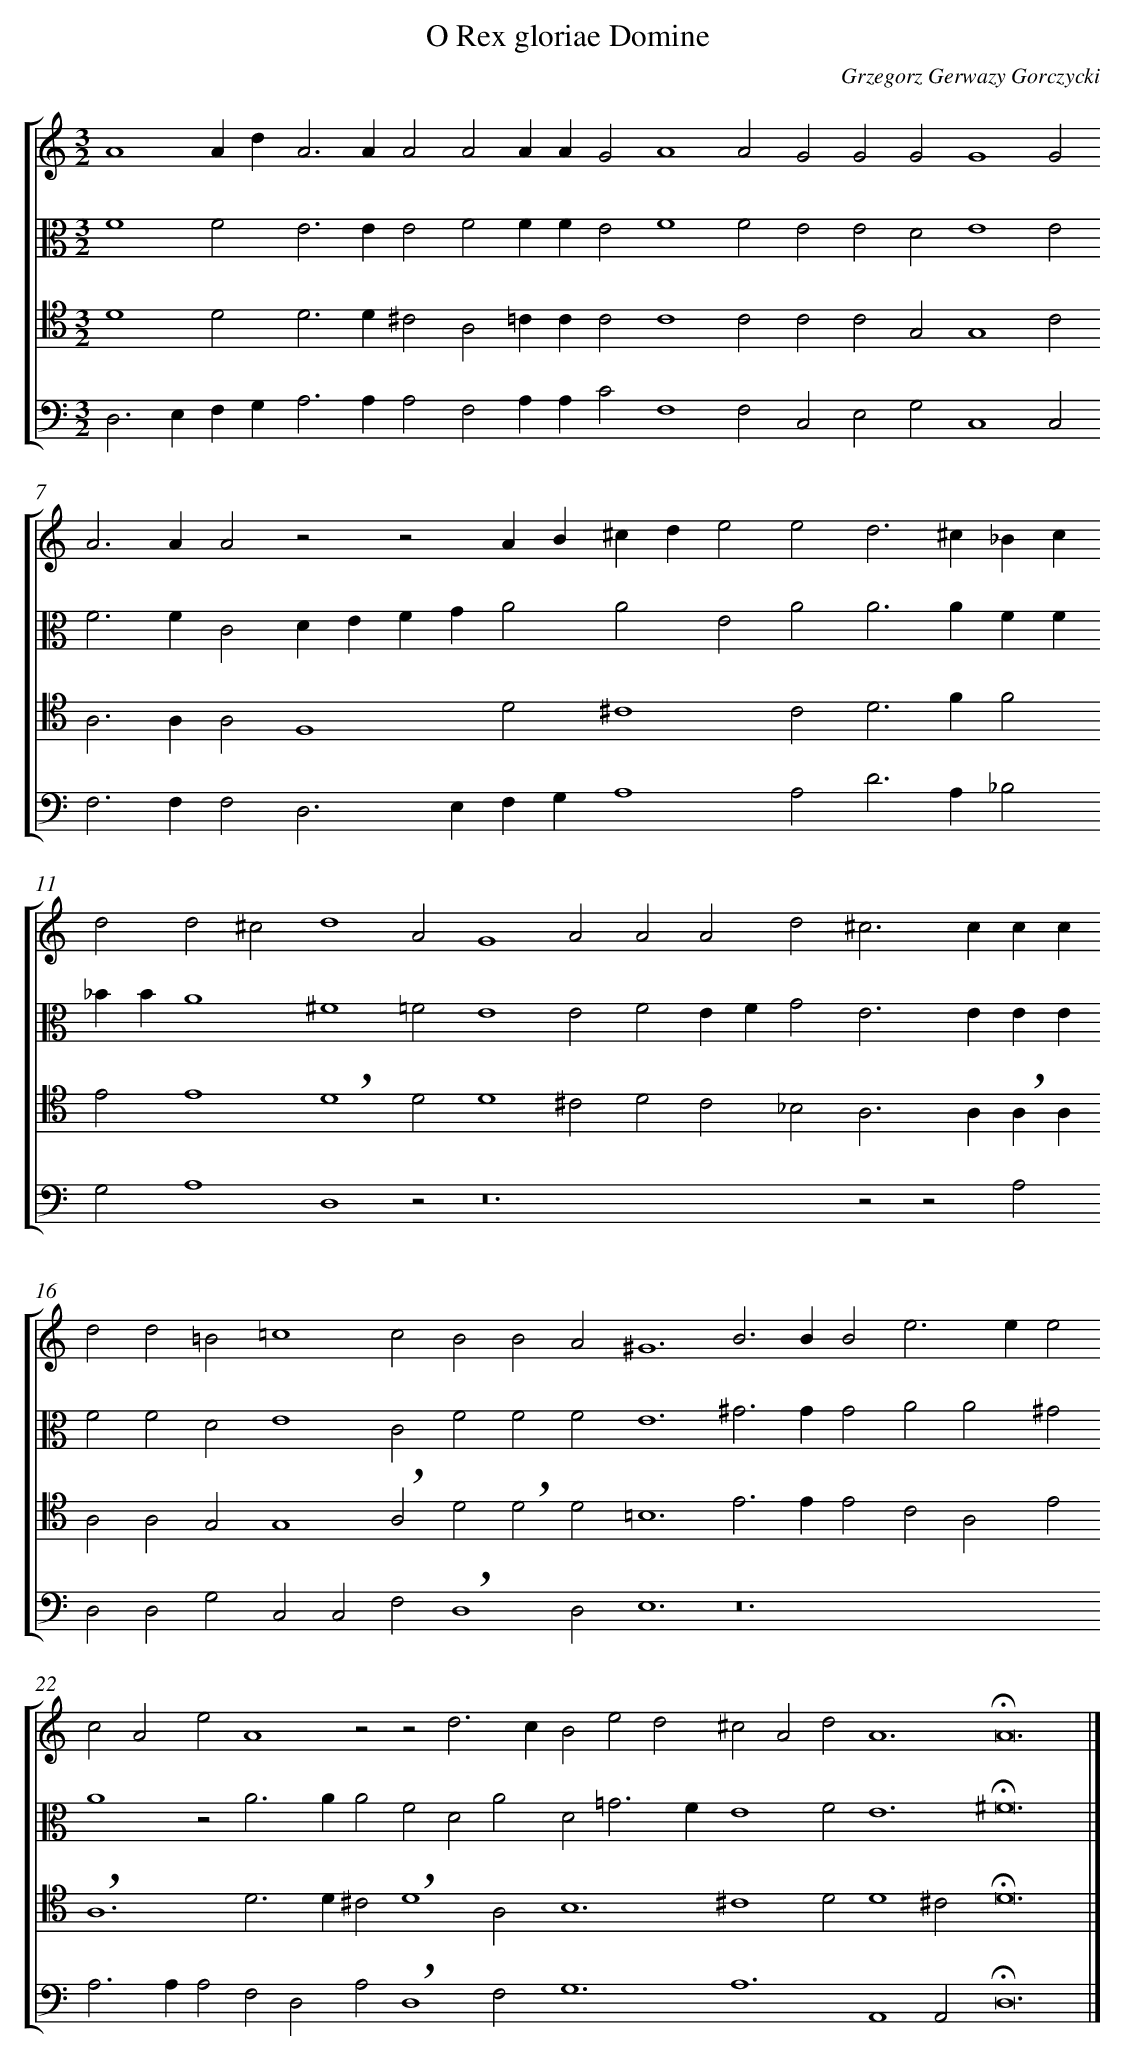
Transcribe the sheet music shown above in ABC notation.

X:1
T: O Rex gloriae Domine
C: Grzegorz Gerwazy Gorczycki
L: 1/4
M: 3/2
%%staves [1 2 3 4]
V: 1
V: 2 clef=alto
V: 3 clef=tenor
V: 4 clef=bass
K: C
[V:1] A4Ad [|]
[V:2] F4F2 [|]
[V:3] D4D2 [|]
[V:4] D,2>E,2F,G, [|]
[V:1] A2>A2A2 [|]
[V:2] E2>E2E2 [|]
[V:3] D2>D2^C2 [|]
[V:4] A,2>A,2A,2 [|]
[V:1] A2AAG2 [|]
[V:2] F2FFE2 [|]
[V:3] A,2=CCC2 [|]
[V:4] F,2A,A,C2 [|]
[V:1] A4A2 [|]
[V:2] F4F2 [|]
[V:3] C4C2 [|]
[V:4] F,4F,2 [|]
[V:1] G2G2G2 [|]
[V:2] E2E2D2 [|]
[V:3] C2C2G,2 [|]
[V:4] C,2E,2G,2 [|]
[V:1] G4G2 [|]
[V:2] E4E2 [|]
[V:3] G,4C2 [|]
[V:4] C,4C,2 [|]
[V:1] A2>A2A2 [|]
[V:2] F2>F2C2 [|]
[V:3] A,2>A,2A,2 [|]
[V:4] F,2>F,2F,2 [|]
[V:1] z2z2AB [|]
[V:2] DEFGA2 [|]
[V:3] F,4D2 [|]
[V:4] D,2>E,2F,G, [|]
[V:1] ^cde2e2 [|]
[V:2] A2E2A2 [|]
[V:3] ^C4C2 [|]
[V:4] A,4A,2 [|]
[V:1] d2>^c2_Bc [|]
[V:2] A2>A2FF [|]
[V:3] D2>F2F2 [|]
[V:4] D2>A,2_B,2 [|]
[V:1] d2d2^c2 [|]
[V:2] _BBA4 [|]
[V:3] E2E4 [|]
[V:4] G,2A,4 [|]
[V:1] d4A2 [|]
[V:2] ^F4=F2 [|]
[V:3] !breath!D4D2 [|]
[V:4] D,4z2 [|]
[V:1] G4A2 [|]
[V:2] E4E2 [|]
[V:3] D4^C2 [|]
[V:4] z12 [|]
[V:1] A2A2d2 [|]
[V:2] F2EFG2 [|]
[V:3] D2C2_B,2 [|]
[V:4]  [|]
[V:1] ^c2>c2cc [|]
[V:2] E2>E2EE [|]
[V:3] A,2>A,2!breath!A,A, [|]
[V:4] z2z2A,2 [|]
[V:1] d2d2=B2 [|]
[V:2] F2F2D2 [|]
[V:3] A,2A,2G,2 [|]
[V:4] D,2D,2G,2 [|]
[V:1] =c4c2 [|]
[V:2] E4C2 [|]
[V:3] G,4!breath!A,2 [|]
[V:4] C,2C,2F,2 [|]
[V:1] B2B2A2 [|]
[V:2] F2F2F2 [|]
[V:3] D2!breath!D2D2 [|]
[V:4] !breath!D,4D,2 [|]
[V:1] ^G6 [|]
[V:2] E6 [|]
[V:3] =B,6 [|]
[V:4] E,6 [|]
[V:1] B2>B2B2 [|]
[V:2] ^G2>G2G2 [|]
[V:3] E2>E2E2 [|]
[V:4] z12 [|]
[V:1] e2>e2e2 [|]
[V:2] A2A2^G2 [|]
[V:3] C2A,2E2 [|]
[V:4]  [|]
[V:1] c2A2e2 [|]
[V:2] A4z2 [|]
[V:3] !breath!A,6 [|]
[V:4] A,2>A,2A,2 [|]
[V:1] A4z2 [|]
[V:2] A2>A2A2 [|]
[V:3] D2>D2^C2 [|]
[V:4] F,2D,2A,2 [|]
[V:1] z2d3c [|]
[V:2] F2D2A2 [|]
[V:3] !breath!D4A,2 [|]
[V:4] !breath!D,4F,2 [|]
[V:1] B2e2d2 [|]
[V:2] D2=G3F [|]
[V:3] B,6 [|]
[V:4] G,6 [|]
[V:1] ^c2A2d2 [|]
[V:2] E4F2 [|]
[V:3] ^C4D2 [|]
[V:4] A,6 [|]
[V:1] A6 [|]
[V:2] E6 [|]
[V:3] D4^C2 [|]
[V:4] A,,4A,,2 [|]
[V:1] !fermata!A12 [|]
[V:2] !fermata!^F12 [|]
[V:3] !fermata!D12 [|]
[V:4] !fermata!D,12 [|]
[V:1]  |]
[V:2]  |]
[V:3]  |]
[V:4]  |]
